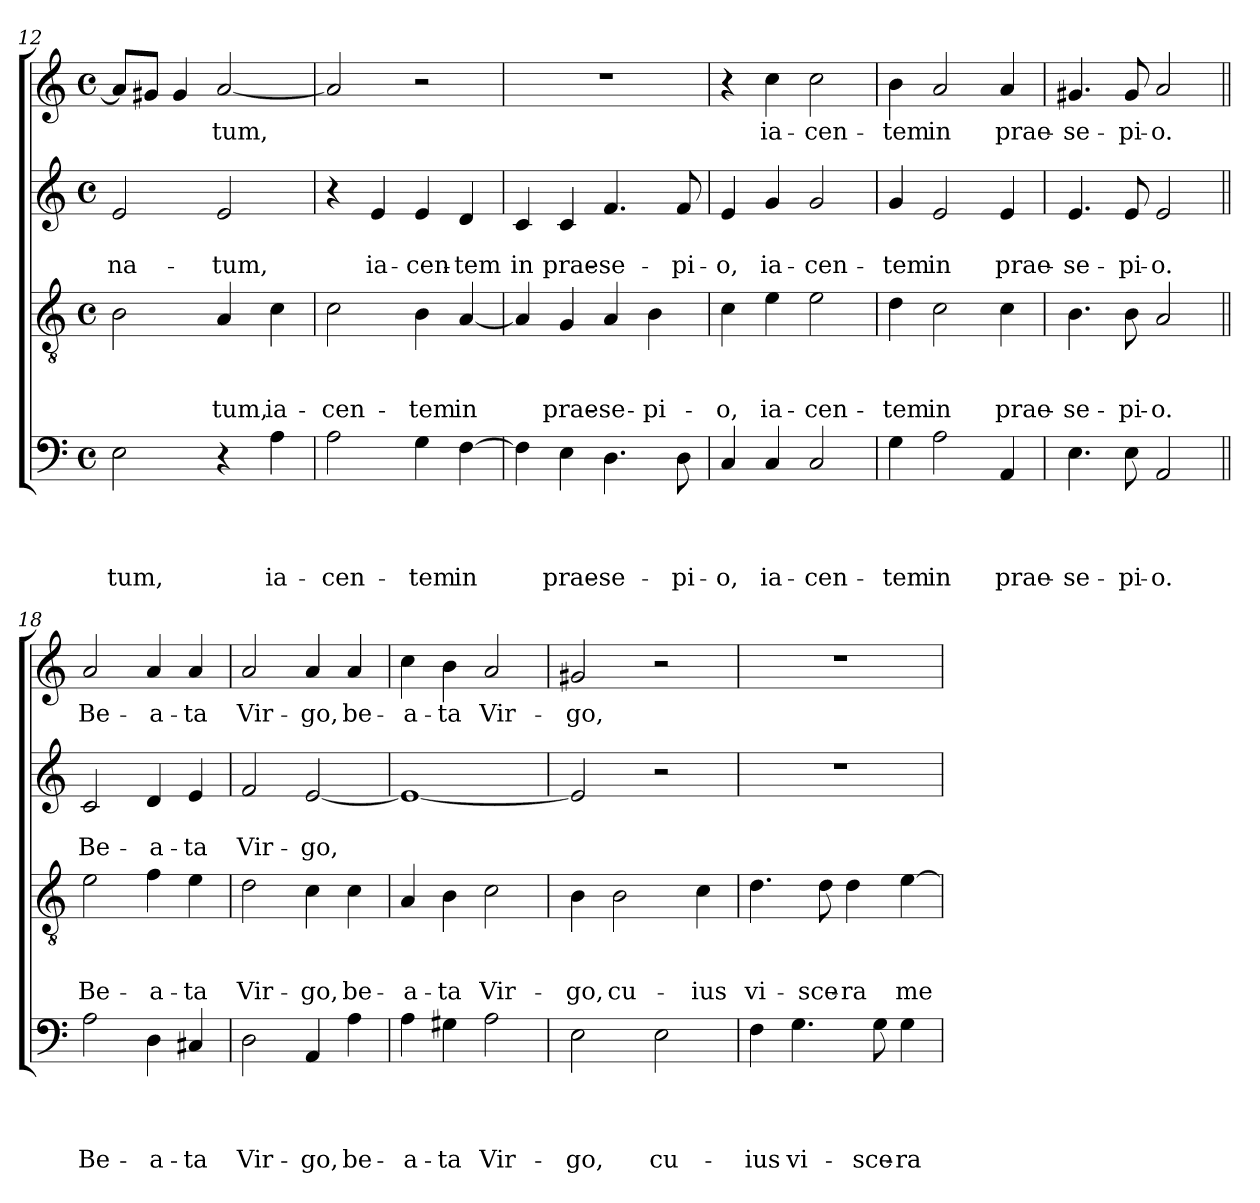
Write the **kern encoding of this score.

**kern	**text	**text	**text	**text	**kern	**text	**text	**text	**kern	**text	**text	**kern	**text
*part4	*part4	*part4	*part4	*part4	*part3	*part3	*part3	*part3	*part2	*part2	*part2	*part1	*part1
*staff4	*staff4	*staff4	*staff4	*staff4	*staff3	*staff3	*staff3	*staff3	*staff2	*staff2	*staff2	*staff1	*staff1
*clefF4	*	*	*	*	*clefGv2	*	*	*	*clefG2	*	*	*clefG2	*
*k[]	*	*	*	*	*k[]	*	*	*	*k[]	*	*	*k[]	*
*C:	*	*	*	*	*C:	*	*	*	*C:	*	*	*C:	*
*M4/4	*	*	*	*	*M4/4	*	*	*	*M4/4	*	*	*M4/4	*
*met(c)	*	*	*	*	*met(c)	*	*	*	*met(c)	*	*	*met(c)	*
=12	=12	=12	=12	=12	=12	=12	=12	=12	=12	=12	=12	=12	=12
2E\	.	.	.	-tum,	2B\	.	.	.	2e/	.	na-	8a/L]	.
.	.	.	.	.	.	.	.	.	.	.	.	8g#X/J	.
.	.	.	.	.	.	.	.	.	.	.	.	4g#/	.
4r	.	.	.	.	4A/	.	.	-tum,	2e/	.	-tum,	[2a/	-tum,
4A\	.	.	.	ia-	4c\	.	.	ia-	.	.	.	.	.
=13	=13	=13	=13	=13	=13	=13	=13	=13	=13	=13	=13	=13	=13
2A\	.	.	.	-cen-	2c\	.	.	-cen-	4r	.	.	2a/]	.
.	.	.	.	.	.	.	.	.	4e/	.	ia-	.	.
4G\	.	.	.	-tem	4B\	.	.	-tem	4e/	.	-cen-	2r	.
[4F\	.	.	.	in	[4A/	.	.	in	4d/	.	-tem	.	.
!!LO:LB:g=z
=14	=14	=14	=14	=14	=14	=14	=14	=14	=14	=14	=14	=14	=14
4F\]	.	.	.	.	4A/]	.	.	.	4c/	.	in	1r	.
4E\	.	.	.	prae-	4G/	.	.	prae-	4c/	.	prae-	.	.
4.D\	.	.	.	-se-	4A/	.	.	-se-	4.f/	.	-se-	.	.
.	.	.	.	.	4B\	.	.	-pi-	.	.	.	.	.
8D\	.	.	.	-pi-	.	.	.	.	8f/	.	-pi-	.	.
=15	=15	=15	=15	=15	=15	=15	=15	=15	=15	=15	=15	=15	=15
4C/	.	.	.	-o,	4c\	.	.	-o,	4e/	.	-o,	4r	.
4C/	.	.	.	ia-	4e\	.	.	ia-	4g/	.	ia-	4cc\	ia-
2C/	.	.	.	-cen-	2e\	.	.	-cen-	2g/	.	-cen-	2cc\	-cen-
=16	=16	=16	=16	=16	=16	=16	=16	=16	=16	=16	=16	=16	=16
4G\	.	.	.	-tem	4d\	.	.	-tem	4g/	.	-tem	4b\	-tem
2A\	.	.	.	in	2c\	.	.	in	2e/	.	in	2a/	in
4AA/	.	.	.	prae-	4c\	.	.	prae-	4e/	.	prae-	4a/	prae-
=17	=17	=17	=17	=17	=17	=17	=17	=17	=17	=17	=17	=17	=17
4.E\	.	.	.	-se-	4.B\	.	.	-se-	4.e/	.	-se-	4.g#X/	-se-
8E\	.	.	.	-pi-	8B\	.	.	-pi-	8e/	.	-pi-	8g#/	-pi-
2AA/	.	.	.	-o.	2A/	.	.	-o.	2e/	.	-o.	2a/	-o.
=18||	=18||	=18||	=18||	=18||	=18||	=18||	=18||	=18||	=18||	=18||	=18||	=18||	=18||
2A\	.	.	.	Be-	2e\	.	.	Be-	2c/	.	Be-	2a/	Be-
4D\	.	.	.	-a-	4f\	.	.	-a-	4d/	.	-a-	4a/	-a-
4C#X/	.	.	.	-ta	4e\	.	.	-ta	4e/	.	-ta	4a/	-ta
=19	=19	=19	=19	=19	=19	=19	=19	=19	=19	=19	=19	=19	=19
2D\	.	.	.	Vir-	2d\	.	.	Vir-	2f/	.	Vir-	2a/	Vir-
4AA/	.	.	.	-go,	4c\	.	.	-go,	[2e/	.	-go,	4a/	-go,
4A\	.	.	.	be-	4c\	.	.	be-	.	.	.	4a/	be-
=20	=20	=20	=20	=20	=20	=20	=20	=20	=20	=20	=20	=20	=20
4A\	.	.	.	-a-	4A/	.	.	-a-	1e_	.	.	4cc\	-a-
4G#X\	.	.	.	-ta	4B\	.	.	-ta	.	.	.	4b\	-ta
2A\	.	.	.	Vir-	2c\	.	.	Vir-	.	.	.	2a/	Vir-
!!LO:LB:g=z
=21	=21	=21	=21	=21	=21	=21	=21	=21	=21	=21	=21	=21	=21
2E\	.	.	.	-go,	4B\	.	.	-go,	2e/]	.	.	2g#X/	-go,
.	.	.	.	.	2B\	.	.	cu-	.	.	.	.	.
2E\	.	.	.	cu-	.	.	.	.	2r	.	.	2r	.
.	.	.	.	.	4c\	.	.	-ius	.	.	.	.	.
=22	=22	=22	=22	=22	=22	=22	=22	=22	=22	=22	=22	=22	=22
4F\	.	.	.	-ius	4.d\	.	.	vi-	1r	.	.	1r	.
4.G\	.	.	.	vi-	.	.	.	.	.	.	.	.	.
.	.	.	.	.	8d\	.	.	-sce-	.	.	.	.	.
.	.	.	.	.	4d\	.	.	-ra	.	.	.	.	.
8G\	.	.	.	-sce-	.	.	.	.	.	.	.	.	.
4G\	.	.	.	-ra	[4e\	.	.	me-	.	.	.	.	.
=	=	=	=	=	=	=	=	=	=	=	=	=	=
*-	*-	*-	*-	*-	*-	*-	*-	*-	*-	*-	*-	*-	*-
